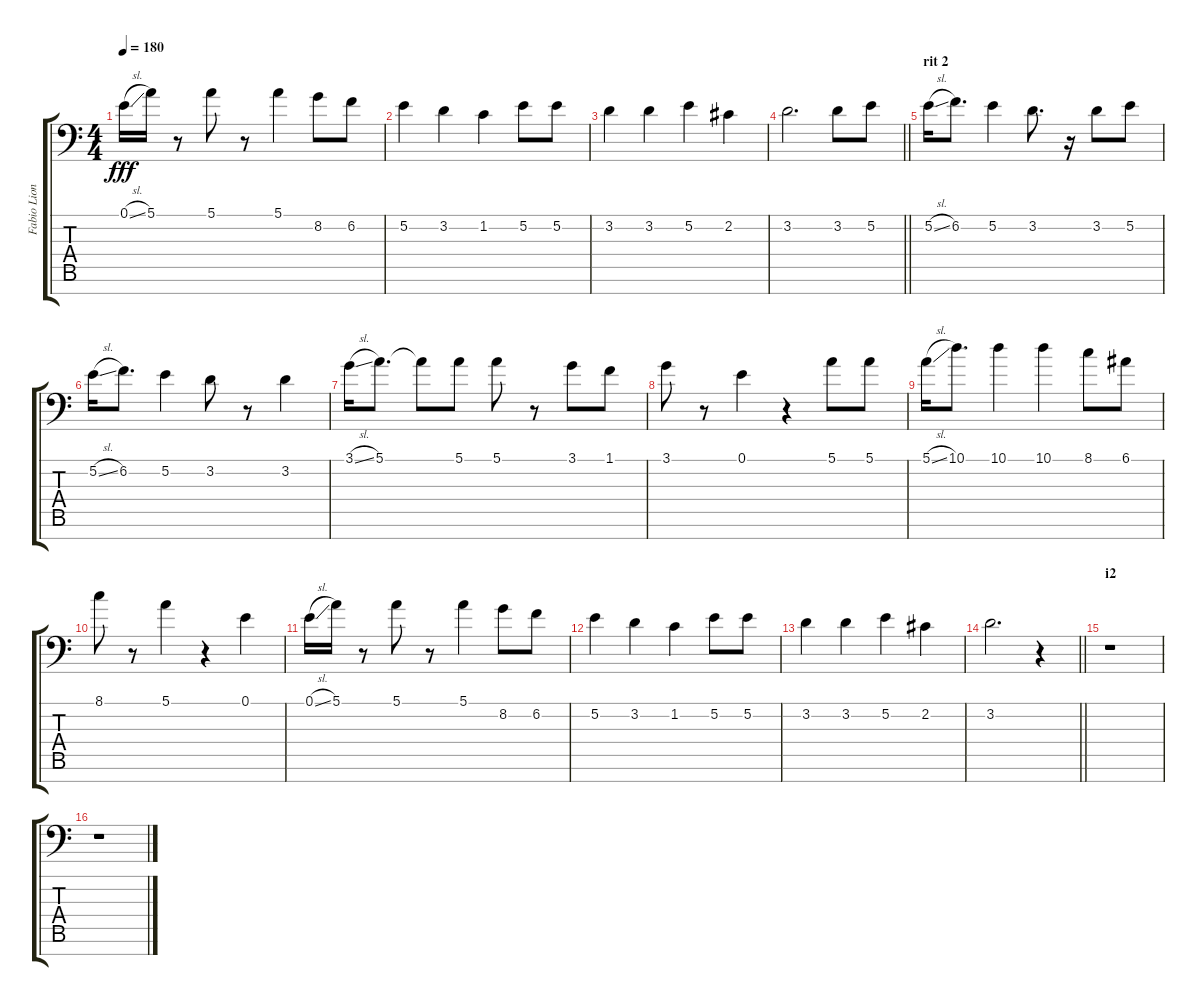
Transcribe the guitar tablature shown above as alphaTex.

\track ("Fabio Lione" "Fabio Lion") {instrument lead6voice}
\staff {score tabs}
\tuning (E4 B3 G3 D3 A2 E2 C-1) {hide}
\ts (4 4)
\tempo 180
\clef f4
\ks c
0.1{sl}.16{dy fff} 5.1.16 r.8 5.1.8 r.8 5.1.4 8.2.8 6.2.8 |
5.2.4 3.2.4 1.2.4 5.2.8 5.2.8 |
3.2.4 3.2.4 5.2.4 2.2.4 |
\barLineRight lightlight
3.2.2{d} 3.2.8 5.2.8 |
\section ("" "rit 2")
5.2{sl}.16 6.2.8{d} 5.2.4 3.2.8{d} r.16 3.2.8 5.2.8 |
5.2{sl}.16 6.2.8{d} 5.2.4 3.2.8 r.8 3.2.4 |
3.1{sl}.16 5.1.8{d} 5.1{t}.8 5.1.8 5.1.8 r.8 3.1.8 1.1.8 |
3.1.8 r.8 0.1.4 r.4 5.1.8 5.1.8 |
5.1{sl}.16 10.1.8{d} 10.1.4 10.1.4 8.1.8 6.1.8 |
8.1.8 r.8 5.1.4 r.4 0.1.4 |
0.1{sl}.16 5.1.16 r.8 5.1.8 r.8 5.1.4 8.2.8 6.2.8 |
5.2.4 3.2.4 1.2.4 5.2.8 5.2.8 |
3.2.4 3.2.4 5.2.4 2.2.4 |
\barLineRight lightlight
3.2.2{d} r.4 |
\section ("" "i2")
r.1 |
r.1
